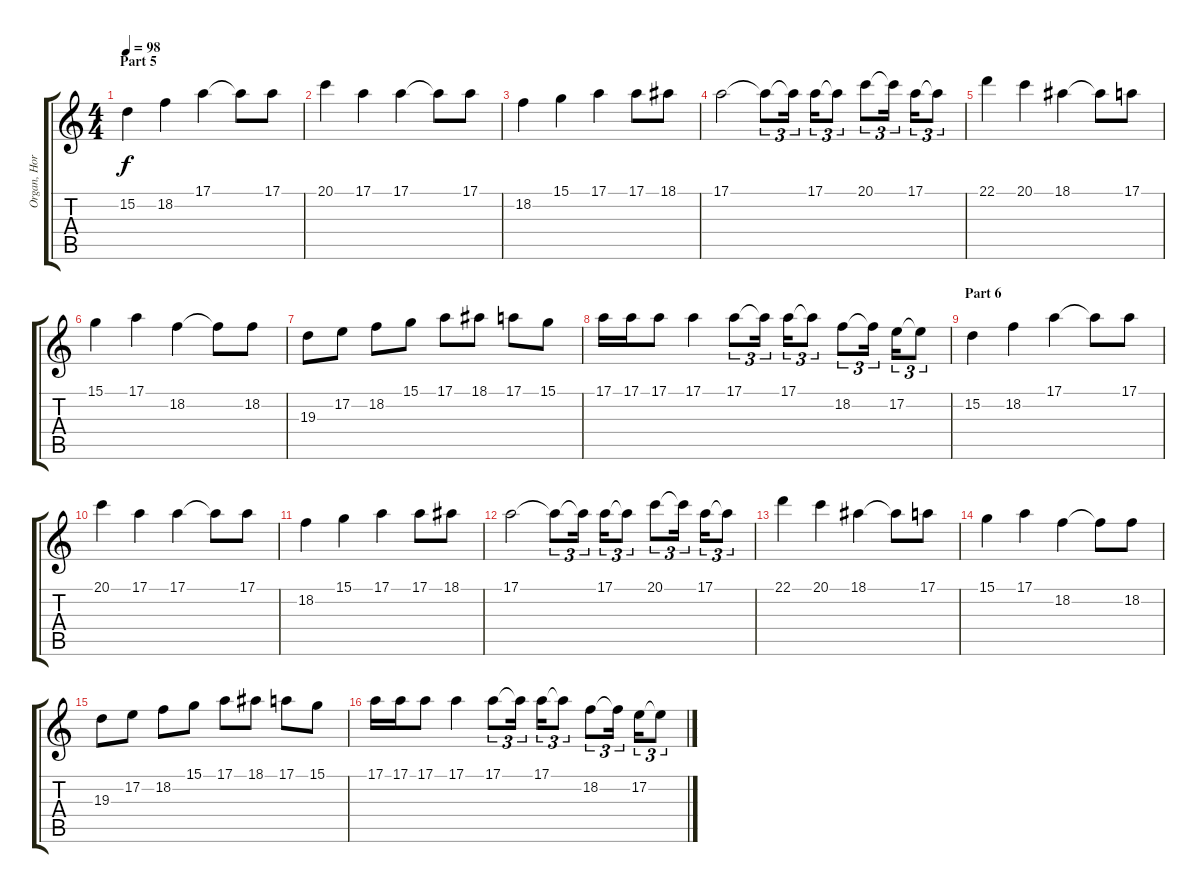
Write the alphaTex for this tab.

\track ("Organ, Horn, Vibraphone" "Organ, Hor") {instrument churchorgan}
\staff {score tabs}
\tuning (E4 B3 G3 D3 A2 E2) {hide}
\ts (4 4)
\section ("" "Part 5")
\tempo 98
\clef g2
\ks c
15.2.4{dy f} 18.2.4 17.1.4 17.1{t}.8 17.1.8 |
20.1.4 17.1.4 17.1.4 17.1{t}.8 17.1.8 |
18.2.4 15.1.4 17.1.4 17.1.8 18.1.8 |
17.1.2 17.1{t}.8{tu (3 2)} 17.1{t}.16{tu (3 2)} 17.1.16{tu (3 2)} 17.1{t}.8{tu (3 2)} 20.1.8{tu (3 2)} 20.1{t}.16{tu (3 2)} 17.1.16{tu (3 2)} 17.1{t}.8{tu (3 2)} |
22.1.4 20.1.4 18.1.4 18.1{t}.8 17.1.8 |
15.1.4 17.1.4 18.2.4 18.2{t}.8 18.2.8 |
19.3.8 17.2.8 18.2.8 15.1.8 17.1.8 18.1.8 17.1.8 15.1.8 |
17.1.16 17.1.16 17.1.8 17.1.4 17.1.8{tu (3 2)} 17.1{t}.16{tu (3 2)} 17.1.16{tu (3 2)} 17.1{t}.8{tu (3 2)} 18.2.8{tu (3 2)} 18.2{t}.16{tu (3 2)} 17.2.16{tu (3 2)} 17.2{t}.8{tu (3 2)} |
\section ("" "Part 6")
15.2.4 18.2.4 17.1.4 17.1{t}.8 17.1.8 |
20.1.4 17.1.4 17.1.4 17.1{t}.8 17.1.8 |
18.2.4 15.1.4 17.1.4 17.1.8 18.1.8 |
17.1.2 17.1{t}.8{tu (3 2)} 17.1{t}.16{tu (3 2)} 17.1.16{tu (3 2)} 17.1{t}.8{tu (3 2)} 20.1.8{tu (3 2)} 20.1{t}.16{tu (3 2)} 17.1.16{tu (3 2)} 17.1{t}.8{tu (3 2)} |
22.1.4 20.1.4 18.1.4 18.1{t}.8 17.1.8 |
15.1.4 17.1.4 18.2.4 18.2{t}.8 18.2.8 |
19.3.8 17.2.8 18.2.8 15.1.8 17.1.8 18.1.8 17.1.8 15.1.8 |
17.1.16 17.1.16 17.1.8 17.1.4 17.1.8{tu (3 2)} 17.1{t}.16{tu (3 2)} 17.1.16{tu (3 2)} 17.1{t}.8{tu (3 2)} 18.2.8{tu (3 2)} 18.2{t}.16{tu (3 2)} 17.2.16{tu (3 2)} 17.2{t}.8{tu (3 2)}
